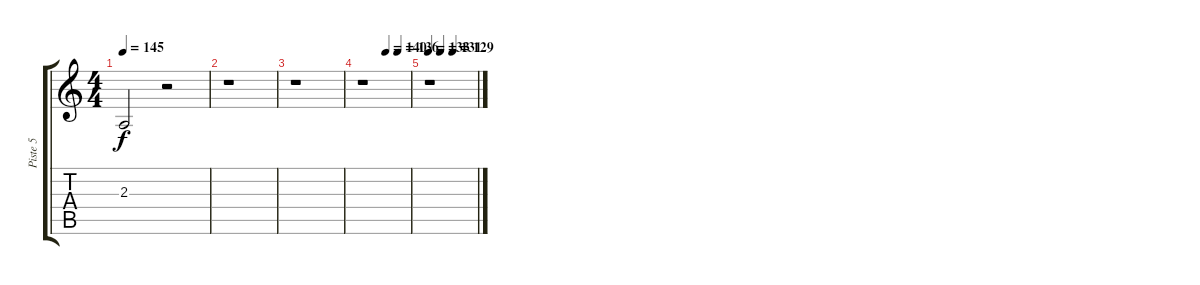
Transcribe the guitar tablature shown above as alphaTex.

\track ("Piste 5" "Piste 5") {instrument tenorsax}
\staff {score tabs}
\tuning (E4 B3 G3 D3 A2 D2) {hide}
\ts (4 4)
\tempo 145
\clef g2
\ks c
2.3.2{dy f} r.2 |
r.1 |
r.1 |
\tempo (140 0.5)
\tempo (136 0.75)
r.1 |
\tempo 133
\tempo (131 0.25)
\tempo (129 0.5)
r.1
